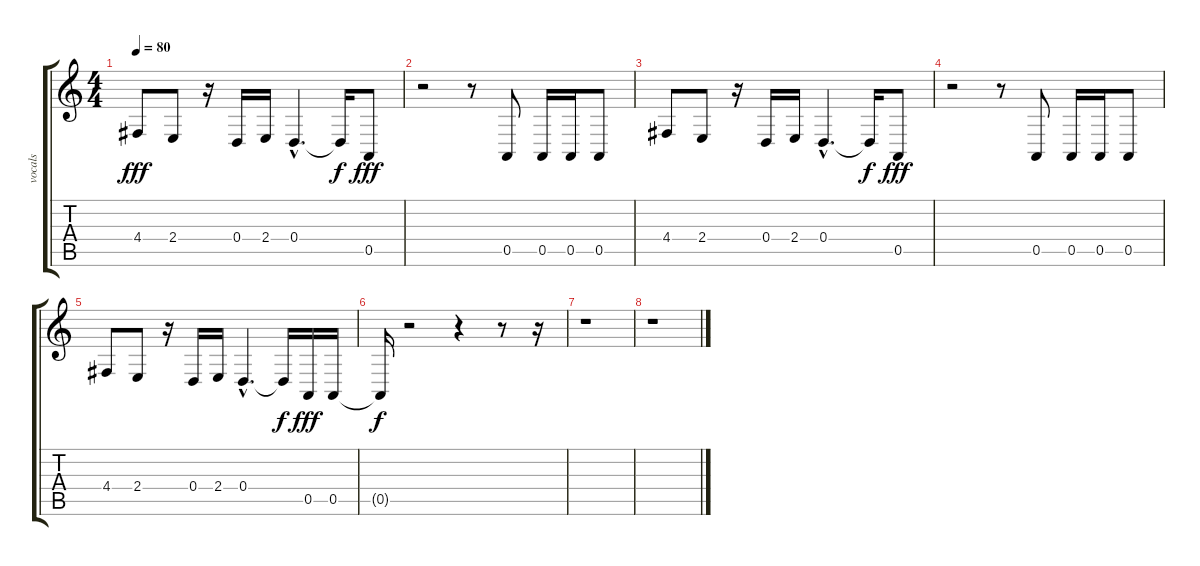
\track ("vocals" "vocals") {instrument koto}
\staff {score tabs}
\tuning (E4 B3 G3 D3 A2 E2) {hide}
\ts (4 4)
\tempo 80
\clef g2
\ks c
4.4.8{dy fff} 2.4.8 r.16 0.4.16 2.4.16 0.4{hac}.4{d} 0.4{t}.16{dy f} 0.5.8{dy fff} |
r.2 r.8 0.5.8 0.5.16 0.5.16 0.5.8 |
4.4.8 2.4.8 r.16 0.4.16 2.4.16 0.4{hac}.4{d} 0.4{t}.16{dy f} 0.5.8{dy fff} |
r.2 r.8 0.5.8 0.5.16 0.5.16 0.5.8 |
4.4.8 2.4.8 r.16 0.4.16 2.4.16 0.4{hac}.4{d} 0.4{t}.16{dy f} 0.5.16{dy fff} 0.5.16 |
0.5{t}.16{dy f} r.2 r.4 r.8 r.16 |
r.1 |
r.1
